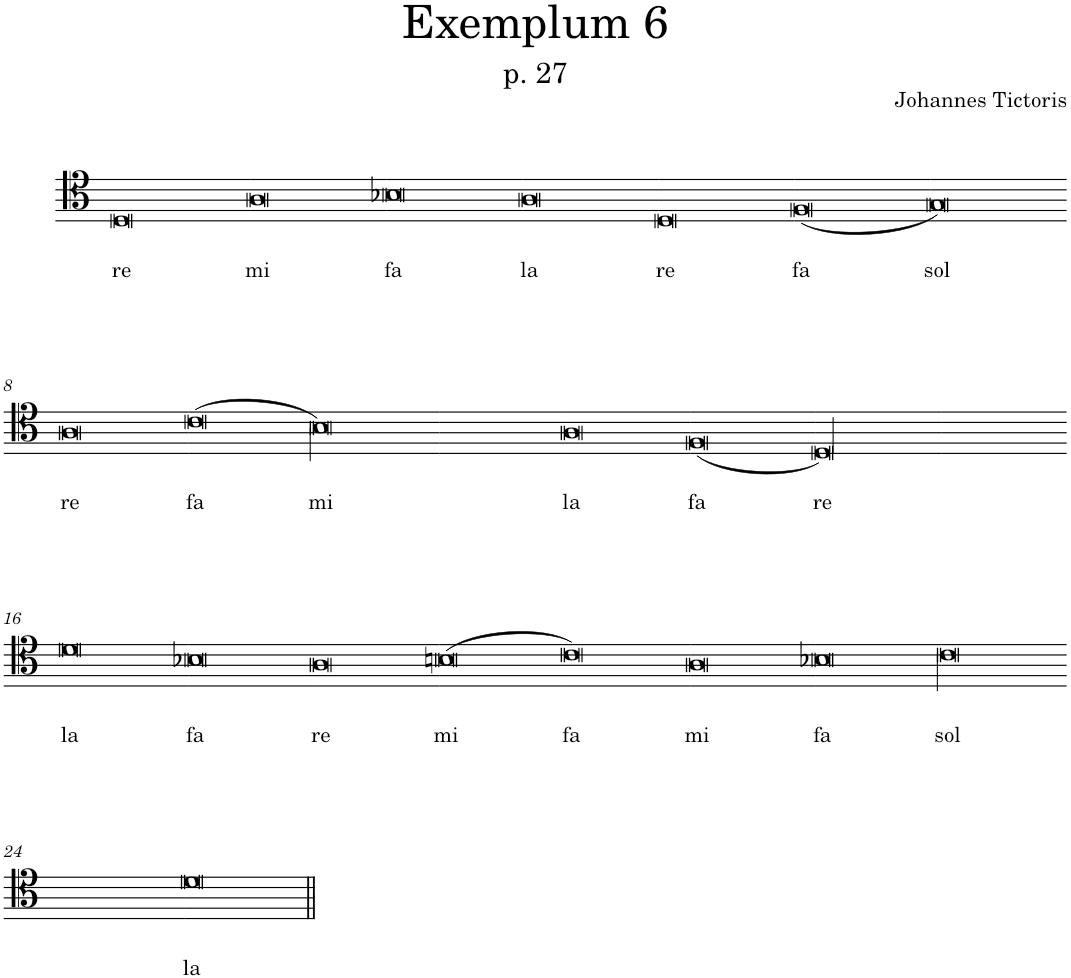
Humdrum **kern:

**kern	**text	**text
*part1	*part1	*part1
*staff1	*staff1	*staff1
*I"Piano	*	*
*I'Pno.	*	*
*clefC4	*	*
*k[]	*	*
*M4/2	*	*
=1	=1	=1
!	!	!LO:LY:b
0D	.	re
=2-	=2-	=2-
!	!	!LO:LY:b
0A	.	mi
=3-	=3-	=3-
!	!	!LO:LY:b
0B-X	.	fa
=4-	=4-	=4-
!	!	!LO:LY:b
0A	.	la
=5-	=5-	=5-
!	!	!LO:LY:b
0D	.	re
=6-	=6-	=6-
!	!	!LO:LY:b
(0F	.	fa
=7-	=7-	=7-
!	!	!LO:LY:b
0G)	.	sol
!!LO:LB:g=z
=8-	=8-	=8-
!	!	!LO:LY:b
0A	.	re
=9-	=9-	=9-
!	!	!LO:LY:b
(0c	.	fa
=10-	=10-	=10-
!	!	!LO:LY:b
[0B\)	.	mi
=11-	=11-	=11-
0B]	.	.
=12-	=12-	=12-
!	!	!LO:LY:b
0A	.	la
=13-	=13-	=13-
!	!	!LO:LY:b
(0F	.	fa
=14-	=14-	=14-
!	!	!LO:LY:b
[0D/)	.	re
=15-	=15-	=15-
0D]	.	.
!!LO:LB:g=z
=16-	=16-	=16-
!	!	!LO:LY:b
0d	.	la
=17-	=17-	=17-
!	!	!LO:LY:b
0B-X	.	fa
=18-	=18-	=18-
!	!	!LO:LY:b
0A	.	re
=19-	=19-	=19-
!	!	!LO:LY:b
(0Bn	.	mi
=20-	=20-	=20-
!	!	!LO:LY:b
0c)	.	fa
=21-	=21-	=21-
!	!	!LO:LY:b
0A	.	mi
=22-	=22-	=22-
!	!	!LO:LY:b
0B-X	.	fa
=23-	=23-	=23-
!	!	!LO:LY:b
[0c\	.	sol
!!LO:LB:g=z
=24-	=24-	=24-
0c]	.	.
=25-	=25-	=25-
!	!	!LO:LY:b
0d	.	la
=||	=||	=||
*-	*-	*-
